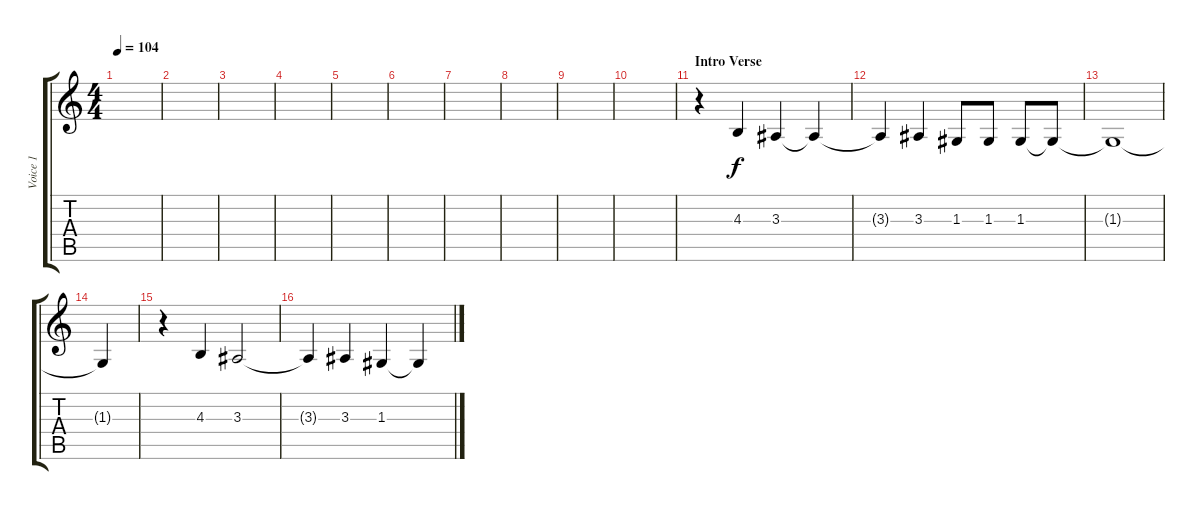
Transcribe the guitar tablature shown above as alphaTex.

\track ("Voice 1" "Voice 1") {instrument cello}
\staff {score tabs}
\tuning (E4 B3 G3 D3 A2 E2) {hide}
\ts (4 4)
\tempo 104
\clef g2
\ks c
|
|
|
|
|
|
|
|
|
|
\section ("" "Intro Verse")
r.4 4.3.4 3.3.4 3.3{t}.4 |
3.3{t}.4 3.3.4 1.3.8 1.3.8 1.3.8 1.3{t}.8 |
1.3{t}.1 |
1.3{t}.4 |
r.4 4.3.4 3.3.2 |
3.3{t}.4 3.3.4 1.3.4 1.3{t}.4
